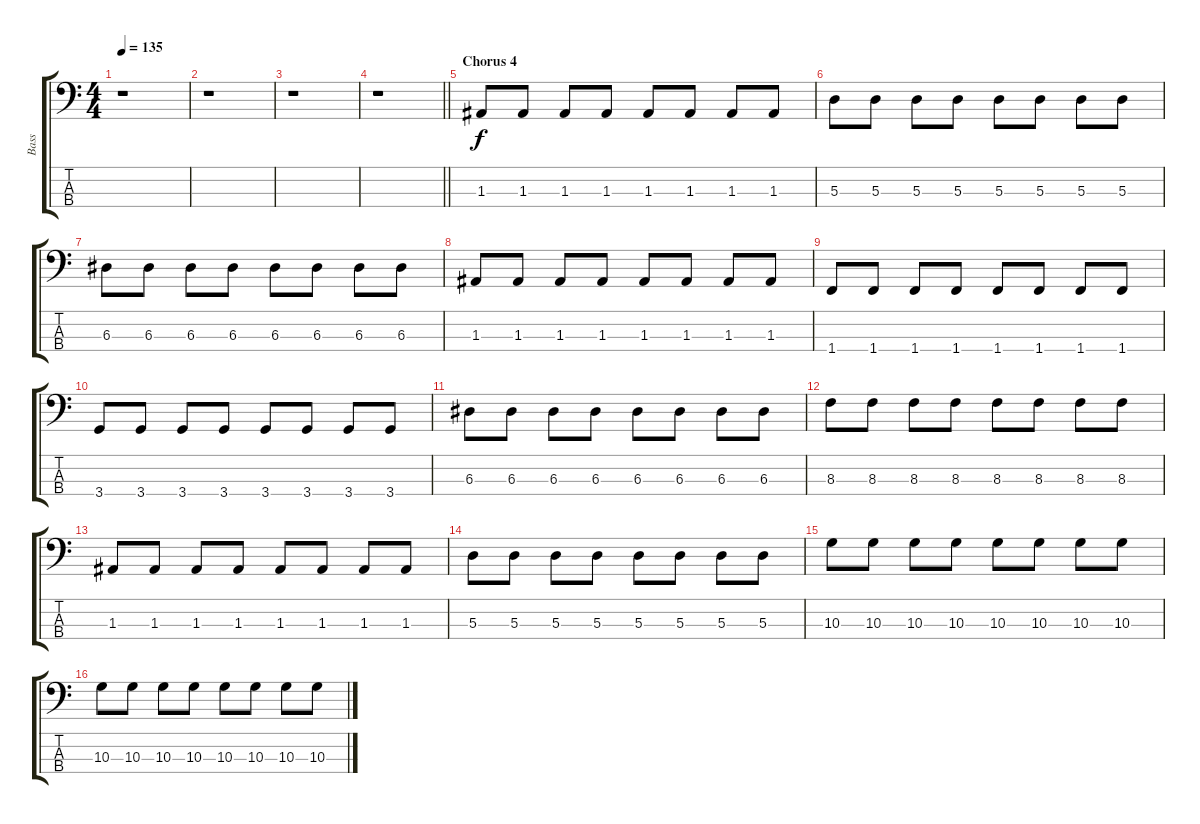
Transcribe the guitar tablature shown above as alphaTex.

\track ("Bass" "Bass") {instrument electricbasspick}
\staff {score tabs}
\tuning (G2 D2 A1 E1) {hide}
\ts (4 4)
\tempo 135
\clef f4
\ks c
r.1{dy f} |
r.1 |
r.1 |
\barLineRight lightlight
r.1 |
\section ("" "Chorus 4")
1.3.8 1.3.8 1.3.8 1.3.8 1.3.8 1.3.8 1.3.8 1.3.8 |
5.3.8 5.3.8 5.3.8 5.3.8 5.3.8 5.3.8 5.3.8 5.3.8 |
6.3.8 6.3.8 6.3.8 6.3.8 6.3.8 6.3.8 6.3.8 6.3.8 |
1.3.8 1.3.8 1.3.8 1.3.8 1.3.8 1.3.8 1.3.8 1.3.8 |
1.4.8 1.4.8 1.4.8 1.4.8 1.4.8 1.4.8 1.4.8 1.4.8 |
3.4.8 3.4.8 3.4.8 3.4.8 3.4.8 3.4.8 3.4.8 3.4.8 |
6.3.8 6.3.8 6.3.8 6.3.8 6.3.8 6.3.8 6.3.8 6.3.8 |
8.3.8 8.3.8 8.3.8 8.3.8 8.3.8 8.3.8 8.3.8 8.3.8 |
1.3.8 1.3.8 1.3.8 1.3.8 1.3.8 1.3.8 1.3.8 1.3.8 |
5.3.8 5.3.8 5.3.8 5.3.8 5.3.8 5.3.8 5.3.8 5.3.8 |
10.3.8 10.3.8 10.3.8 10.3.8 10.3.8 10.3.8 10.3.8 10.3.8 |
10.3.8 10.3.8 10.3.8 10.3.8 10.3.8 10.3.8 10.3.8 10.3.8
